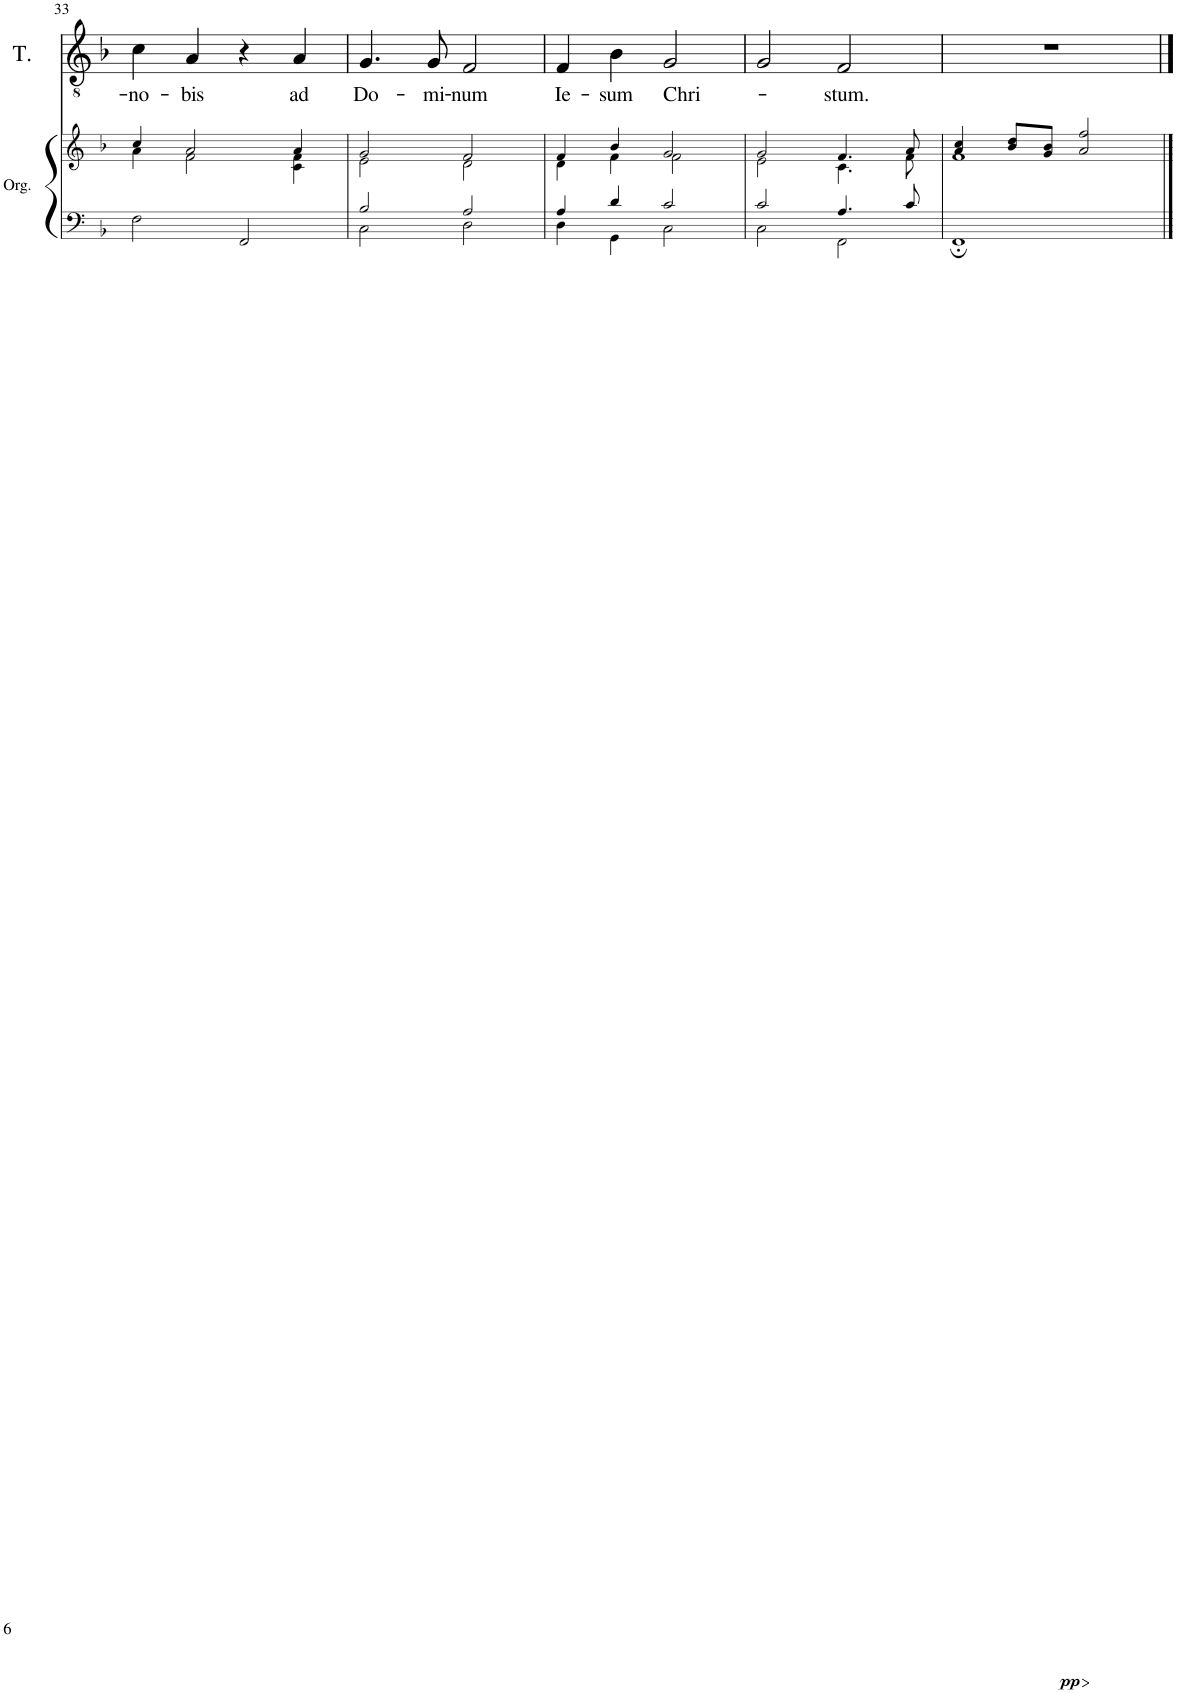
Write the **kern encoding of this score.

**kern	**kern	**dynam	**kern	**text
*part2	*part2	*part2	*part1	*part1
*staff3	*staff2	*staff2/3	*staff1	*staff1
*I"Organ	*	*	*I"Tenor	*
*I'Org.	*	*	*I'T.	*
!!LO:PB:g=z
*clefF4	*clefG2	*	*clefGv2	*
*k[b-]	*k[b-]	*	*k[b-]	*
*M4/4	*M4/4	*	*M4/4	*
*met(c)	*met(c)	*	*met(c)	*
=33	=33	=33	=33	=33
*	*^	*	*	*
!	!	!	!	!	!LO:LY:b
2F\	4cc/	4a\	.	4c\	-no-
!	!	!	!	!	!LO:LY:b
.	2a/	2f\	.	4A/	-bis
2FF/	.	.	.	4r	.
!	!	!	!	!	!LO:LY:b
.	4a/	4c\ 4f\	.	4A/	ad
=34	=34	=34	=34	=34	=34
*^	*	*	*	*	*
!	!	!	!	!	!	!LO:LY:b
2B-/	2C\	2g/	2e\	.	4.G/	Do-
!	!	!	!	!	!	!LO:LY:b
.	.	.	.	.	8G/	-mi-
!	!	!	!	!	!	!LO:LY:b
2A/	2D\	2f/	2d\	.	2F/	-num
=35	=35	=35	=35	=35	=35	=35
!	!	!	!	!	!	!LO:LY:b
4A/	4D\	4f/	4d\	.	4F/	Ie-
!	!	!	!	!	!	!LO:LY:b
4d/	4GG\	4b-/	4f\	.	4B-\	-sum
!	!	!	!	!	!	!LO:LY:b
2c/	2C\	2g/	2f\	.	2G/	Chri-
=36	=36	=36	=36	=36	=36	=36
2c/	2C\	2g/	2e\	.	2G/	.
!	!	!	!	!	!	!LO:LY:b
4.A/	2FF\	4.f/	4.c\	.	2F/	-stum.
8c/	.	8a/	8f\	.	.	.
=37	=37	=37	=37	=37	=37	=37
!	!	!	!	!LO:DY:b=2	!	!
1ryy	1FF;	4a/ 4cc/	1f	pp	1r	.
.	.	8b-/ 8dd/L	.	.	.	.
.	.	8g/ 8b-/J	.	.	.	.
.	.	2a/ 2ff/	.	.	.	.
*v	*v	*	*	*	*	*
*	*v	*v	*	*	*
==	==	==	==	==
*-	*-	*-	*-	*-
